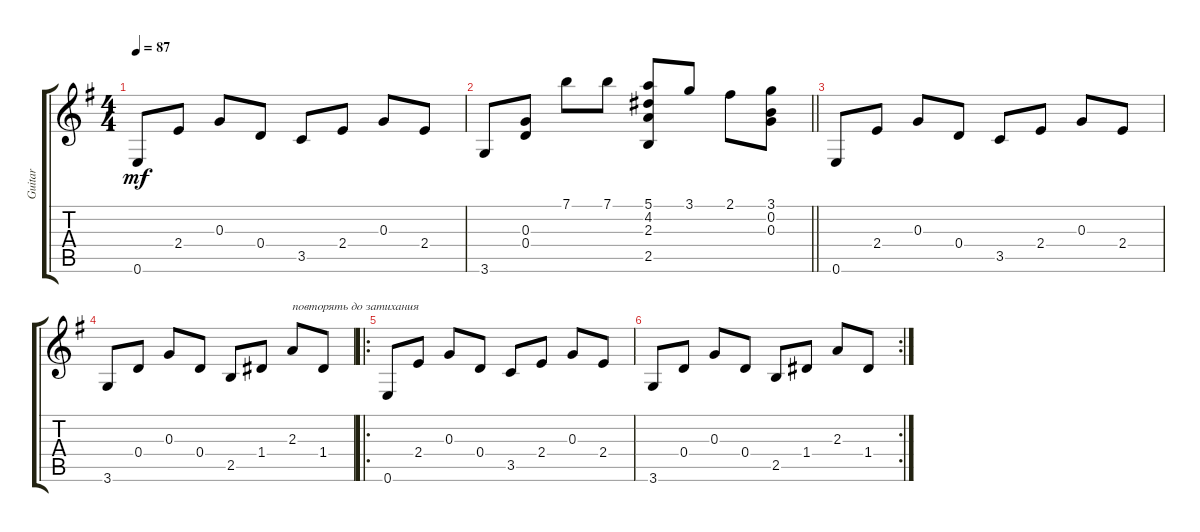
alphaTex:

\track ("Guitar" "Guitar") {instrument acousticguitarsteel}
\staff {score tabs}
\tuning (E4 B3 G3 D3 A2 E2) {hide}
\ts (4 4)
\tempo 87
\clef g2
\ks eminor
0.6.8{dy mf} 2.4.8 0.3.8 0.4.8 3.5.8 2.4.8 0.3.8 2.4.8 |
\barLineRight lightlight
3.6.8 (0.3 0.4).8 7.1.8 7.1.8 (5.1 4.2 2.3 2.5).8 3.1.8 2.1.8 (3.1 0.2 0.3).8 |
0.6.8 2.4.8 0.3.8 0.4.8 3.5.8 2.4.8 0.3.8 2.4.8 |
3.6.8 0.4.8 0.3.8 0.4.8 2.5.8 1.4.8 2.3.8{txt "повторять до затихания"} 1.4.8 |
\ro
0.6.8 2.4.8 0.3.8 0.4.8 3.5.8 2.4.8 0.3.8 2.4.8 |
\rc 2
3.6.8 0.4.8 0.3.8 0.4.8 2.5.8 1.4.8 2.3.8 1.4.8
